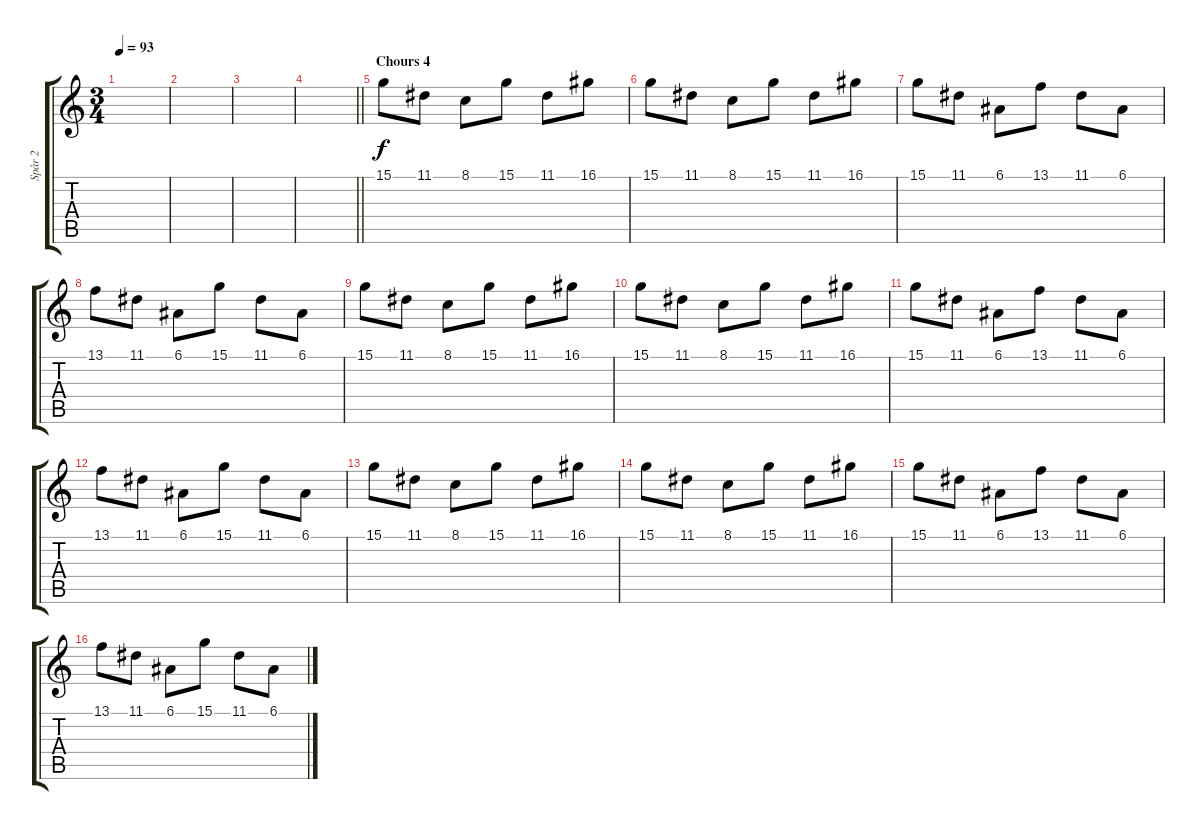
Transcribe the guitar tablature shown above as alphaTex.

\track ("Spår 2" "Spår 2") {instrument electricpiano1}
\staff {score tabs}
\tuning (E4 B3 G3 D3 A2 E2) {hide}
\ts (3 4)
\tempo 93
\clef g2
\ks c
|
|
|
\barLineRight lightlight
|
\section ("" "Chours 4")
15.1.8 11.1.8 8.1.8 15.1.8 11.1.8 16.1.8 |
15.1.8 11.1.8 8.1.8 15.1.8 11.1.8 16.1.8 |
15.1.8 11.1.8 6.1.8 13.1.8 11.1.8 6.1.8 |
13.1.8 11.1.8 6.1.8 15.1.8 11.1.8 6.1.8 |
15.1.8 11.1.8 8.1.8 15.1.8 11.1.8 16.1.8 |
15.1.8 11.1.8 8.1.8 15.1.8 11.1.8 16.1.8 |
15.1.8 11.1.8 6.1.8 13.1.8 11.1.8 6.1.8 |
13.1.8 11.1.8 6.1.8 15.1.8 11.1.8 6.1.8 |
15.1.8 11.1.8 8.1.8 15.1.8 11.1.8 16.1.8 |
15.1.8 11.1.8 8.1.8 15.1.8 11.1.8 16.1.8 |
15.1.8 11.1.8 6.1.8 13.1.8 11.1.8 6.1.8 |
13.1.8 11.1.8 6.1.8 15.1.8 11.1.8 6.1.8
